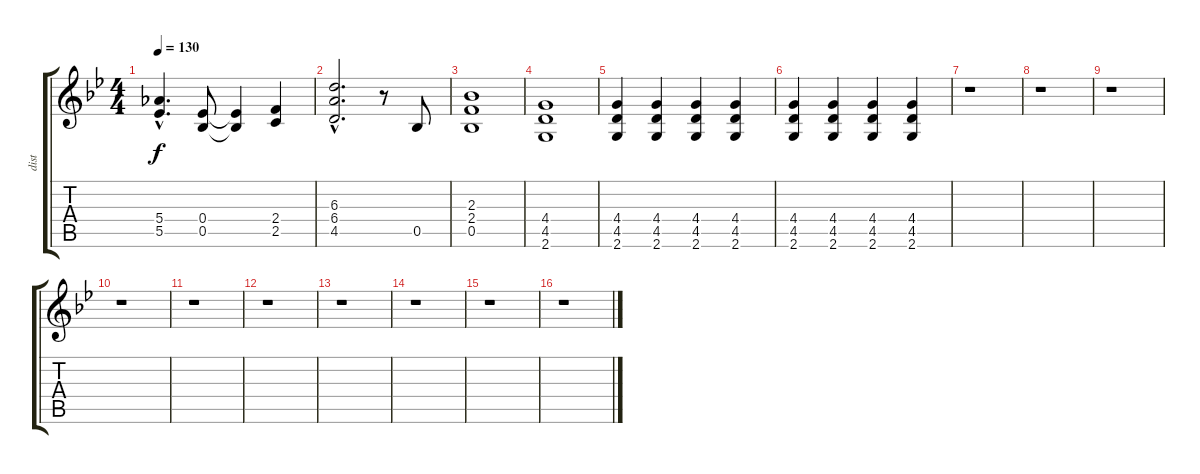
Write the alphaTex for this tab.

\track ("dist" "dist") {instrument distortionguitar}
\staff {score tabs}
\tuning (F4 C4 Ab3 Eb3 Bb2 F2) {hide}
\ts (4 4)
\tempo 130
\clef g2
\ks bb
(5.4{hac} 5.5{hac}).4{d dy f} (0.4 0.5).8 (0.4{t} 0.5{t}).4 (2.4 2.5).4 |
(6.3{hac} 6.4{hac} 4.5{hac}).2{d} r.8 0.5.8 |
(2.3 2.4 0.5).1 |
(4.4 4.5 2.6).1 |
(4.4 4.5 2.6).4 (4.4 4.5 2.6).4 (4.4 4.5 2.6).4 (4.4 4.5 2.6).4 |
(4.4 4.5 2.6).4 (4.4 4.5 2.6).4 (4.4 4.5 2.6).4 (4.4 4.5 2.6).4 |
r.1 |
r.1 |
r.1 |
r.1 |
r.1 |
r.1 |
r.1 |
r.1 |
r.1 |
r.1
